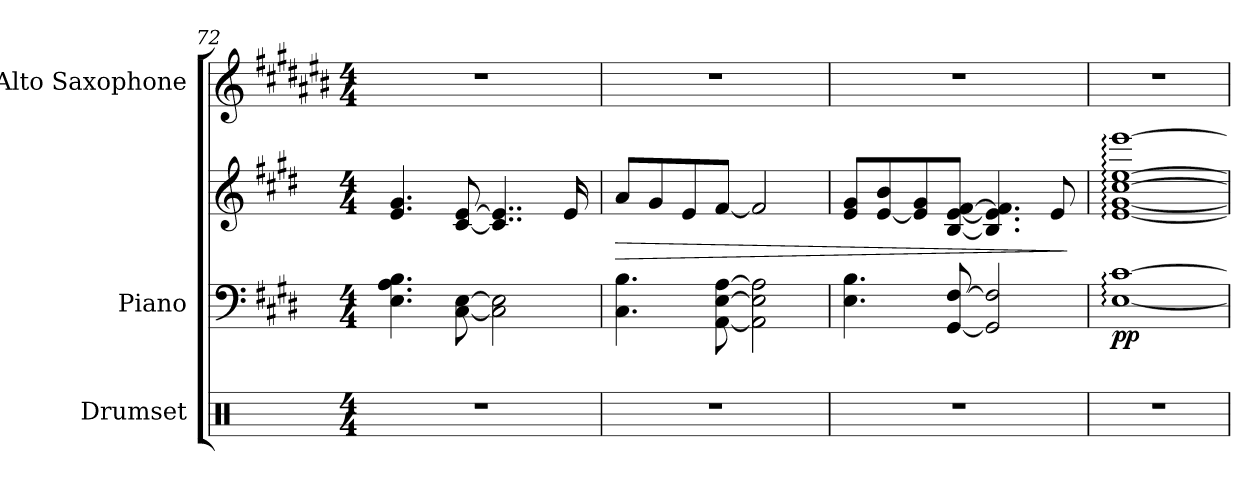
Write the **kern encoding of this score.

**kern	**kern	**kern	**dynam	**kern
*part3	*part2	*part2	*part2	*part1
*staff4	*staff3	*staff2	*staff2/3	*staff1
*I"Drumset	*I"Piano	*	*	*I"Alto Saxophone
*I'Drs.	*I'Pno.	*	*	*I'A. Sax.
*clefX	*clefF4	*clefG2	*	*clefG2
*	*	*	*	*ITrd5c9
*k[]	*k[f#c#g#d#]	*k[f#c#g#d#]	*	*k[f#c#g#d#]
*M4/4	*M4/4	*M4/4	*	*M4/4
=72	=72	=72	=72	=72
1r	4.E\ 4.A\ 4.B\	4.e/ 4.g#/	.	1r
.	[8C#\ [8E\	[8c#/ [8e/	.	.
.	2C#\] 2E\]	4..c#/] 4..e/]	.	.
.	.	16e/	.	.
=73	=73	=73	=73	=73
!	!	!	!LO:HP:b	!
1r	4.C#\ 4.B\	8a/L	>	1r
.	.	8g#/	.	.
.	.	8e/	.	.
.	[8AA\ [8E\ [8A\	[8f#/J	.	.
.	2AA\] 2E\] 2A\]	2f#/]	.	.
!!LO:LB:g=z
=74	=74	=74	=74	=74
1r	4.E\ 4.B\	8e/ 8g#/L	.	1r
.	.	[8e/ 8b/	.	.
.	.	8e/] 8g#/	.	.
.	[8GG#/ [8F#/	[8B/ [8e/ [8f#/J	.	.
.	2GG#/] 2F#/]	4.B/] 4.e/] 4.f#/]	.	.
.	.	8e/	.	.
.	.	.	]	.
=75	=75	=75	=75	=75
!	!	!	!LO:DY:b=2	!
!	!	!	!LO:DY:n=1:b	!
1r	[1E: [1c#:	[1e: [1g#: [1cc#: [1ee: [1eee:	p p	1r
=	=	=	=	=
*-	*-	*-	*-	*-
